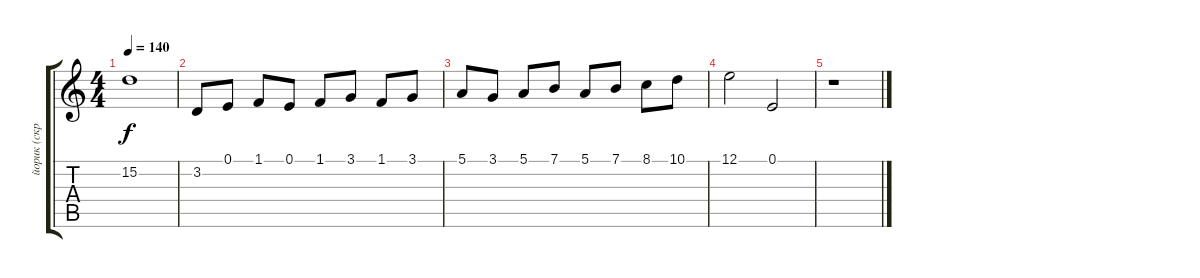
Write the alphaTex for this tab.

\track ("йорик (скрипка)" "йорик (скр") {instrument violin}
\staff {score tabs}
\tuning (E4 B3 G3 D3 A2 E2) {hide}
\ts (4 4)
\tempo 140
\clef g2
\ks c
15.2{t}.1{dy f} |
3.2.8 0.1.8 1.1.8 0.1.8 1.1.8 3.1.8 1.1.8 3.1.8 |
5.1.8 3.1.8 5.1.8 7.1.8 5.1.8 7.1.8 8.1.8 10.1.8 |
12.1.2 0.1.2 |
r.1
